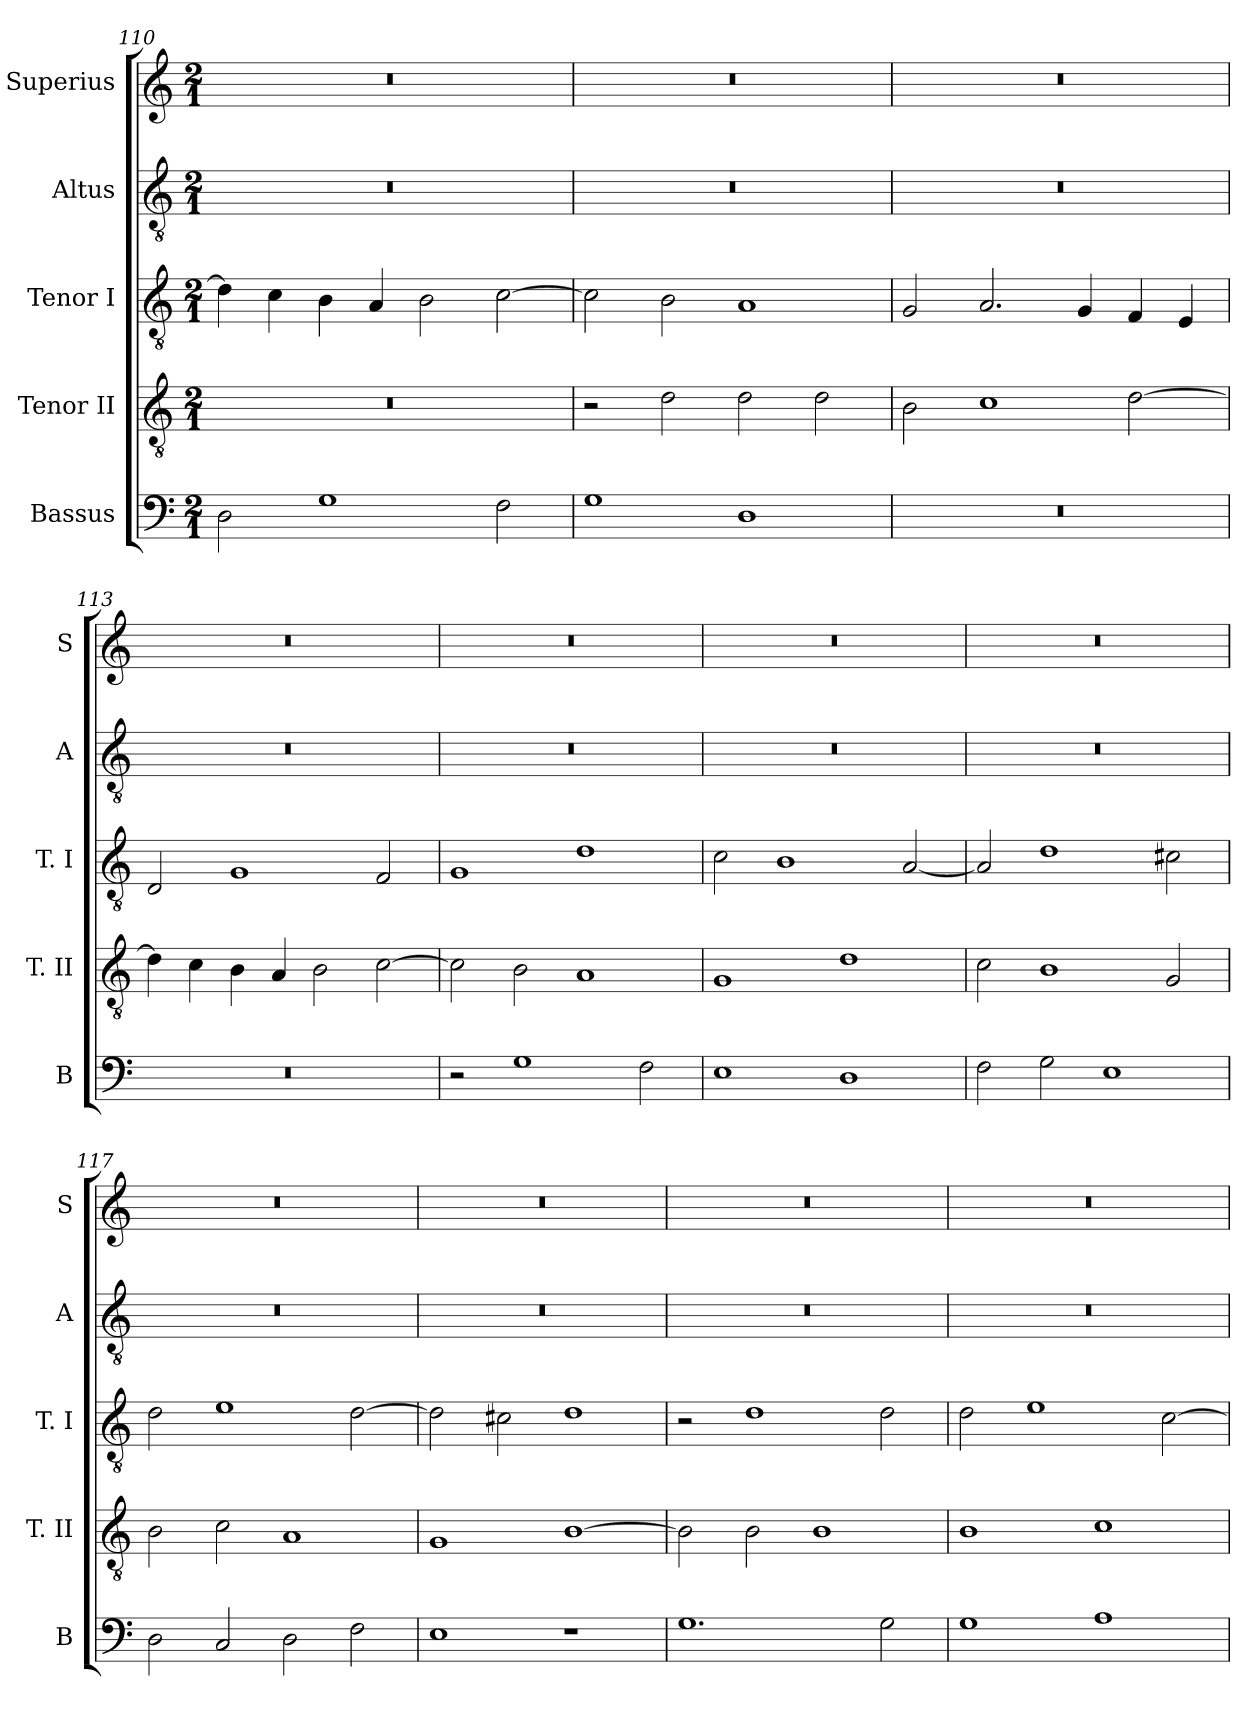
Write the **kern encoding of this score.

**kern	**kern	**kern	**kern	**kern
*part5	*part4	*part3	*part2	*part1
*staff5	*staff4	*staff3	*staff2	*staff1
*I"Bassus	*I"Tenor II	*I"Tenor I	*I"Altus	*I"Superius
*I'B	*I'T. II	*I'T. I	*I'A	*I'S
*clefF4	*clefGv2	*clefGv2	*clefGv2	*clefG2
*k[]	*k[]	*k[]	*k[]	*k[]
*C:	*C:	*C:	*C:	*C:
*M2/1	*M2/1	*M2/1	*M2/1	*M2/1
=110	=110	=110	=110	=110
2D	0r	4d]	0r	0r
.	.	4c	.	.
1G	.	4B	.	.
.	.	4A	.	.
.	.	2B	.	.
2F	.	[2c	.	.
=111	=111	=111	=111	=111
1G	2r	2c]	0r	0r
.	2d	2B	.	.
1D	2d	1A	.	.
.	2d	.	.	.
=112	=112	=112	=112	=112
0r	2B	2G	0r	0r
.	1c	2.A	.	.
.	.	4G	.	.
.	[2d	4F	.	.
.	.	4E	.	.
=113	=113	=113	=113	=113
0r	4d]	2D	0r	0r
.	4c	.	.	.
.	4B	1G	.	.
.	4A	.	.	.
.	2B	.	.	.
.	[2c	2F	.	.
=114	=114	=114	=114	=114
2r	2c]	1G	0r	0r
1G	2B	.	.	.
.	1A	1d	.	.
2F	.	.	.	.
=115	=115	=115	=115	=115
1E	1G	2c	0r	0r
.	.	1B	.	.
1D	1d	.	.	.
.	.	[2A	.	.
=116	=116	=116	=116	=116
2F	2c	2A]	0r	0r
2G	1B	1d	.	.
1E	.	.	.	.
.	2G	2c#X	.	.
=117	=117	=117	=117	=117
2D	2B	2d	0r	0r
2C	2c	1e	.	.
2D	1A	.	.	.
2F	.	[2d	.	.
=118	=118	=118	=118	=118
1E	1G	2d]	0r	0r
.	.	2c#X	.	.
1r	[1B	1d	.	.
=119	=119	=119	=119	=119
1.G	2B]	2r	0r	0r
.	2B	1d	.	.
.	1B	.	.	.
2G	.	2d	.	.
=120	=120	=120	=120	=120
1G	1B	2d	0r	0r
.	.	1e	.	.
1A	1c	.	.	.
.	.	[2c	.	.
=	=	=	=	=
*-	*-	*-	*-	*-
